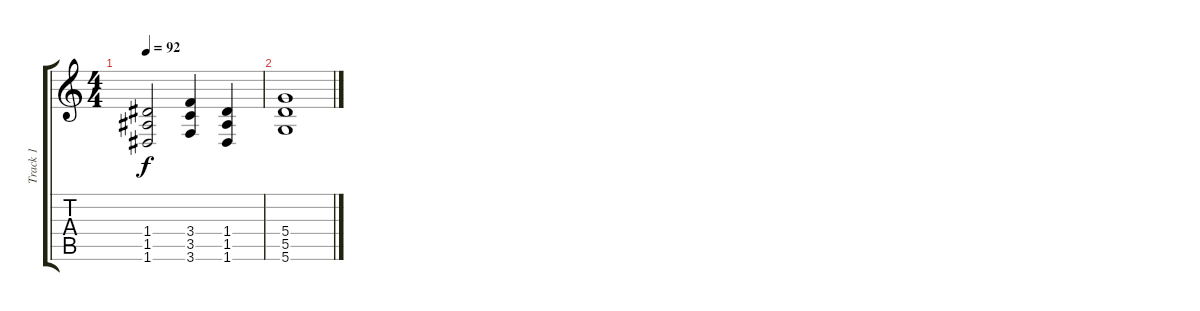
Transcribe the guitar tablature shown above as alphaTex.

\track ("Track 1" "Track 1") {instrument distortionguitar}
\staff {score tabs}
\tuning (E4 B3 G3 D3 A2 D2) {hide}
\ts (4 4)
\tempo 92
\clef g2
\ks c
(1.4 1.5 1.6).2{dy f} (3.4 3.5 3.6).4{beam merge} (1.4 1.5 1.6).4 |
(5.4 5.5 5.6).1
